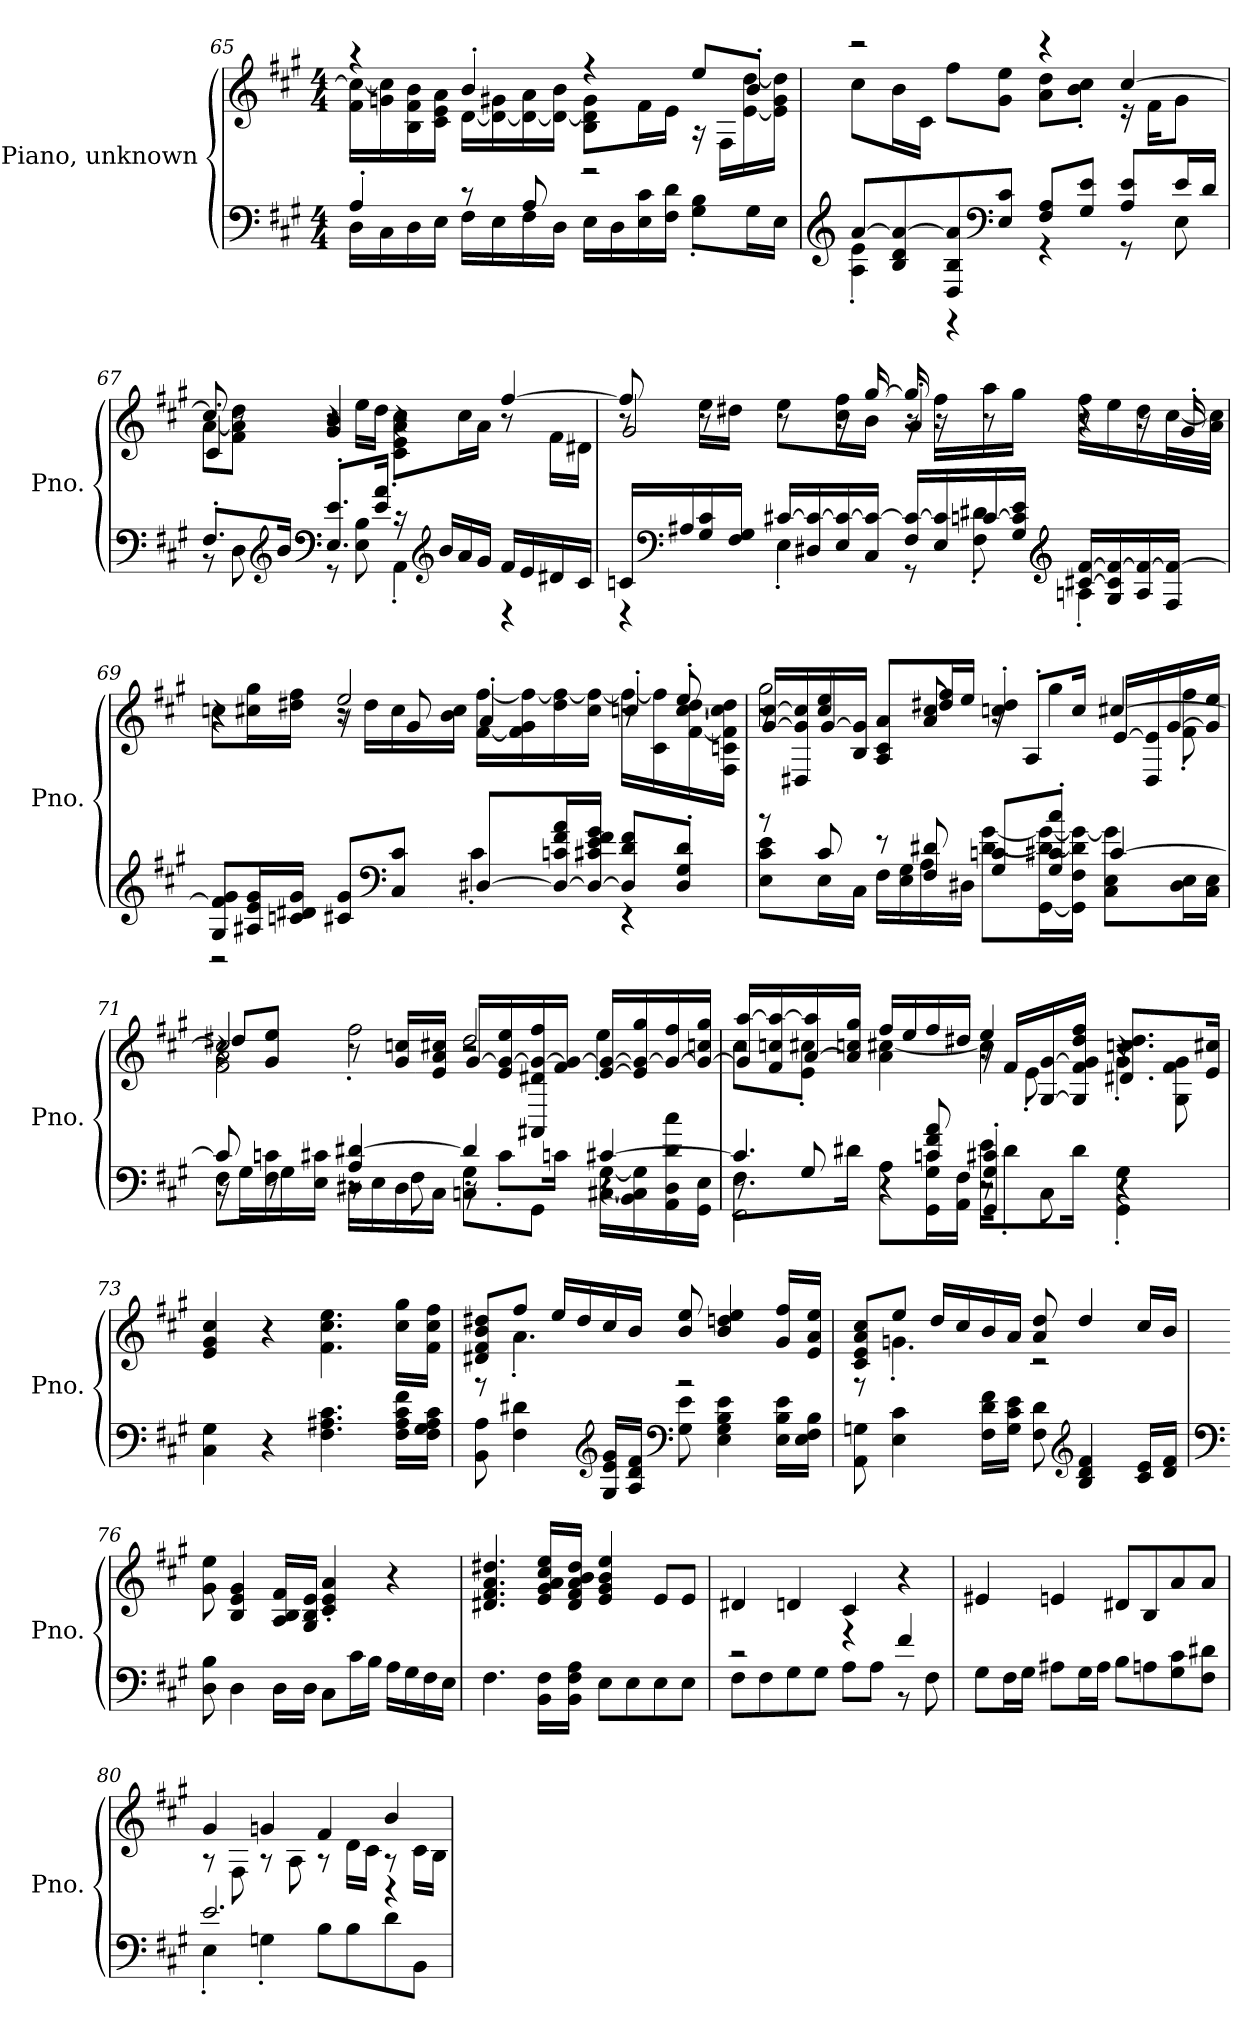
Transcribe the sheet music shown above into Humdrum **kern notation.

**kern	**kern
*part1	*part1
*staff2	*staff1
*I"Piano, unknown	*
*I'Pno.	*
!!LO:PB:g=z
*clefF4	*clefG2
*k[f#c#g#]	*k[f#c#g#]
*M4/4	*M4/4
=65	=65
*^	*^
4A'/	16D\LL	4r	16f#\ 16cc#\_LL
.	16C#\	.	16gn\ 16cc#\]
.	16D\	.	16B\ 16f#\ 16b\
.	16E\JJ	.	16c#\ 16e\ 16a\JJ
8r	16F#\LL	4b'/	[16d\LL
.	16E\	.	16d\_ 16g#X\
8A/	16F#\	.	16d\_ 16a\
.	16D\JJ	.	16d\_ 16b\JJ
2r	16E\LL	4r	8B\ 8d\] 8g#\L
.	16D\	.	.
.	16E\ 16c#\	.	16f#\L
.	16F#\ 16d\JJ	.	16e\JJ
.	8G#\' 8B\'L	8ee/L	16r
.	.	.	16F#\LL
.	16G#\L	8b'/J	[16e\ [16dd\
.	16E\JJ	.	16e\] 16g#\ 16dd\]JJ
=66	=66	=66	=66
*clefG2	*	*	*
[8a/L	4A\' 4e\'	2r	8cc#\L
8B/ 8d/ 8a/_	.	.	16b\L
.	.	.	16c#\JJ
8D/ 8B/ 8a/]	4r	.	8ff#\L
*clefF4	*	*	*
8E/ 8c#/J	.	.	8g#\ 8ee\J
8F#/ 8A/L	4r	4r	8a\ 8dd\L
8G#/ 8e/J	.	.	8b\' 8cc#\'J
8A/ 8e/L	8r	[4cc#/	16r
.	.	.	16f#\KL
16e/L	8E\	.	8g#\J
16d/JJ	.	.	.
!!LO:LB:g=z
=67	=67	=67	=67
*	*	*	*^
8.F#'/L	8r	8cc#/]	[8a\L	4c#'/
.	8D\	8r	8f#\ 8a\] 8dd\J	.
*clefG2	*	*	*	*
16b/Jk	.	.	.	.
*clefF4	*	*	*	*
8.E/' 8.e/'L	8r	4g#/ 4b/	8r	4r
.	8E\ 8B\	.	16ee\LL	.
16e/ 16a/Jk	.	.	16dd\JJ	.
16r	4AA'\	4r	8c#\' 8e\' 8a\' 8cc#\'L	2r
*clefG2	*	*	*	*
16b/LL	.	.	.	.
16a/	.	.	16cc#\L	.
16g#/JJ	.	.	16a\JJ	.
16f#/LL	4r	[4ff#/	8r	.
16e/	.	.	.	.
16d#X/	.	.	16f#\LL	.
16c#/JJ	.	.	16d#X\JJ	.
!!LO:LB:g=z	!!	!!
=68	=68	=68	=68	=68
16cn/LL	4r	8ff#/]	8r	2g#/
*clefF4	*	*	*	*
16A#X/	.	.	.	.
16G#/ 16c/	.	8r	16ee\LL	.
16F#/ 16G#/JJ	.	.	16dd#X\JJ	.
[16c#X/LL	4E'\	8r	8ee\L	.
16D#X/ 16c#/_	.	.	.	.
16E/ 16c#/_	.	16r	16cc#\ 16ff#\L	.
16C#/ 16c#/_JJ	.	[16gg#/	16b\JJ	.
16F#/ 16c#/_LL	8r	16gg#/]	16r	4a'/
16E/ 16c#/]	.	16r	16ff#\LL	.
[16cn/	8F#\' 8d#X\'	8r	16aa\	.
16G#/ 16c/] 16e/JJ	.	.	16gg#\JJ	.
*clefG2	*	*	*	*
[16c#X/ [16f#/LL	4An'\	4r	16ff#\LL	8r
16G#/ 16c#/] 16f#/_	.	.	16ee\	.
16A/ 16f#/_	.	.	16dd#\	16r
16F#/ 16f#/_JJ	.	.	[32cc#\L	16g#'/
.	.	.	32a\ 32cc#\]JJJ	.
!!LO:LB:g=z	!!	!!
=69	=69	=69	=69	=69
8G#/ 8f#/] 8g#/L	2r	4r	8ccn\L	4r
16A#X/ 16e/ 16g#/L	.	.	16cc#X\ 16gg#\L	.
16cn/ 16d#X/ 16g#/JJ	.	.	16dd#X\ 16ff#\JJ	.
8c#X/ 8g#/L	.	2ee/	16r	8r
.	.	.	16dd#\LL	.
*clefF4	*	*	*	*
8C#/ 8c#/J	.	.	16cc#\	8g#/
.	.	.	16b\ 16cc#\JJ	.
[8D#X/L	4c#'\	.	[16f#\ [16ff#\LL	4a'/
.	.	.	16f#\] 16g#\ 16ff#\_	.
16D#/_ 16cn/ 16f#/ 16a/L	.	.	16dd#\ 16ff#\_	.
16D#/_ 16c#X/ 16e/ 16f#/ 16g#/JJ	.	.	16cc#\ 16ff#\_JJ	.
8D#/] 8d#/ 8f#/L	4r	8r	16ff#\LL_	4ccn'/
.	.	.	16c#\ 16ff#\]	.
8D#/' 8G#/' 8d#/'J	.	8ee'/	[16f#\ [16cc\ [16dd#\	.
.	.	.	16F#\ 16cn\ 16f#\] 16cc\] 16dd#\]JJ	.
!!LO:LB:g=z	!!	!!
=70	=70	=70	=70	=70
8r	8E\ 8c#\ 8e\L	8r	2gg#\	[16g#/ [16cc#/LL
.	.	.	.	16D#X/ 16g#/] 16cc#/]
8c#/	16E\L	4cc#/ 4ee/	.	[16g#/
.	16C#\JJ	.	.	16B/ 16g#/]JJ
8r	16F#\LL	.	.	8A/ 8c#/ 8a/L
.	16E\ 16G#\	.	.	.
8F#/ 8d#X/	16A\	8a/ 8cc#/	.	16dd#X/ 16ff#/L
.	16D#X\JJ	.	.	16ee/JJ
8G#/ 8cn/L	[8d#\ [8g#\L	4ccn/' 4dd#/'	8r	16r
.	.	.	.	8A'/L
8G#/' 8c#X/' 8cc#/'J	[16GG#\ 16d#\_ 16g#\_L	.	4gg#\	.
.	16GG#\] 16F#\ 16d#\] 16g#\_JJ	.	.	16cc/Jk
[4c#/	8C#\ 8E\ 8g#\]L	[4cc#X/	.	[16e/LL
.	.	.	.	16D#/ 16e/]
.	16D#\ 16E\L	.	8f#\' 8ff#\'	[16g#/
.	16C#\ 16E\JJ	.	.	16g#/] 16ee/JJ
!!LO:LB:g=z
=71	=71	=71	=71	=71
*	*^	*	*	*^
8c#/]	16r	8F#\L	2cc#/]	2f#\ 2a\	8dd#X/L	4r
.	16G#\LL	.	.	.	.	.
8r	16F#\ 16cn\	8G#\J	.	.	8g#/ 8ee/J	.
.	16E\ 16c#X\JJ	.	.	.	.	.
4A/ [4d#X/	16D#X\LL	8r	.	.	8r	2ff#'\
.	16E\	.	.	.	.	.
.	16D#\	8F#\	.	.	16g#/ 16ccn/LL	.
.	16C#\JJ	.	.	.	16e/ 16a/ 16cc#X/JJ	.
4d#/]	16r	8Cn\ 8G#\L	2dd#/	2r	[16g#/LL	.
.	8c#'\L	.	.	.	16e/ 16g#/_ 16ee/	.
.	.	8GG#\J	.	.	16AA#X/ 16d#X/ 16g#/_ 16ff#/	.
.	16cn\Jk	.	.	.	16f#/ 16g#/_JJ	.
[4c#X/	[16C#X\ [16G#\LL	4r	.	.	[16e/ 16g#/_LL	4ee'\
.	16BB\ 16C#\] 16G#\]	.	.	.	16e/] 16g#/_ 16gg#/	.
.	16AA\ 16D#\ 16d#\ 16cc#\	.	.	.	16g#/_ 16ff#/	.
.	16GG#\ 16E\JJ	.	.	.	16g#/_ 16ccn/ 16gg#/JJ	.
!!LO:PB:g=z	!!	!!	!!
=72	=72	=72	=72	=72	=72	=72
*	*	*^	*	*	*	*
4.c#/]	8.F#'\L	8r	2FF#\	2r	8cc#\L	16g#/] [16aa/LL	2r
.	.	.	.	.	.	16f#/ 16ccn/ 16aa/_	.
.	.	8G#/	.	.	8e\' 8cc#X\'J	[16a/ 16aa/]	.
.	16d#X\Jk	.	.	.	.	16a/] 16ccn/ 16gg#/JJ	.
.	8A\L	4r	.	.	4a\ [4cc#X\	16ff#/LL	.
.	.	.	.	.	.	16ee/	.
8c#/ 8f#/ 8a/	16GG#\ 16G#\ 16cn\L	.	.	.	.	16ff#/	.
.	16AA\ 16F#\JJ	.	.	.	.	16dd#X/JJ	.
2r	16e\KL	4GG#/' 4G#/' 4c#X/'	8r	4ee/	4cc#\]	16r	8r
.	8d#'\	.	.	.	.	16f#/LL	.
.	.	.	8C#\	.	.	[16G#/ [16g#/	8e'\
.	16d#\Jk	.	.	.	.	16G#/] 16f#/ 16g#/] 16dd#/ 16ff#/JJ	.
.	4GG#\' 4G#\'	4r	4r	4r	4g#'\	8.d#X/ 8.ccn/ 8.dd#/L	8r
.	.	.	.	.	.	.	8G#\ 8f#\ 8g#\
.	.	.	.	.	.	16e/ 16cc#X/Jk	.
*v	*v	*v	*v	*	*	*	*
*	*v	*v	*v	*v
=73	=73
4C#\ 4G#\	4e/ 4g#/ 4cc#/
4r	4r
4.F#\ 4.A#X\ 4.c#\	4.f#\ 4.cc#\ 4.ee\
16F#\ 16A#\ 16c#\ 16f#\LL	16cc#\ 16gg#\LL
16F#\ 16G#\ 16A#\ 16c#\JJ	16f#\ 16cc#\ 16ff#\JJ
!!LO:LB:g=z
=74	=74
*	*^
8BB\ 8A\	8d#X/ 8f#/ 8b/ 8dd#X/L	8r
4F#\ 4d#X\	8ff#/J	4.a'\
.	16ee/LL	.
.	16dd#/	.
*clefG2	*	*
16G#/ 16e/ 16g#/LL	16cc#/	.
16A/ 16d#/ 16f#/JJ	16b/JJ	.
*clefF4	*	*
8G#\ 8e\	8b/ 8ee/	2r
4E\ 4G#\ 4B\ 4e\	4b/ 4ddn/ 4ee/	.
16E\ 16B\ 16e\LL	16g#/ 16ff#/LL	.
16E\ 16F#\ 16B\JJ	16e/ 16a/ 16ee/JJ	.
=75	=75	=75
8AA\ 8Gn\	8c#/ 8e/ 8a/ 8cc#/L	8r
4E\ 4c#\	8ee/J	4.gn'\
.	16dd/LL	.
.	16cc#/	.
16F#\ 16d\ 16f#\LL	16b/	.
16G\ 16c#\ 16e\JJ	16a/JJ	.
8F#\ 8d\	8a/ 8dd/	2r
*clefG2	*	*
4B/ 4d/ 4f#/	4dd/	.
16c#/ 16e/LL	16cc#/LL	.
16d/ 16f#/JJ	16b/JJ	.
*	*v	*v
!!LO:LB:g=z
=76	=76
*clefF4	*
8D\ 8B\	8g#\ 8ee\
4D\	4B/ 4e/ 4g#/
16D\LL	16A/ 16B/ 16f#/LL
16D\JJ	16G#/ 16B/ 16e/JJ
8C#\L	4c#/' 4e/' 4a/'
16c#\L	.
16B\JJ	.
16A\LL	4r
16G#\	.
16F#\	.
16E\JJ	.
=77	=77
4.F#\	4.d#X/ 4.f#/ 4.a/ 4.dd#X/
16BB\ 16F#\LL	16e/ 16g#/ 16a/ 16cc#/ 16ee/LL
16BB\ 16F#\ 16A\JJ	16d#/ 16f#/ 16a/ 16b/ 16dd#/JJ
8E\L	4e/ 4g#/ 4b/ 4ee/
8E\	.
8E\	8e/L
8E\J	8e/J
=78	=78
*^	*
2r	8F#\L	4d#X/
.	8F#\	.
.	8G#\	4dn/
.	8G#\J	.
4r	8A\L	4c#/
.	8A\J	.
4f#/	8r	4r
.	8F#\	.
*v	*v	*
=79	=79
8G#\L	4e#X/
16F#\L	.
16G#\JJ	.
8A#X\L	4en/
16G#\L	.
16A#\JJ	.
8B\L	8d#X/L
8An\	8B/
8G#\ 8c#\	8a/
8F#\ 8d#X\J	8a/J
!!LO:LB:g=z
=80	=80
*^	*^
2.e/	4E'\	4g#/	8r
.	.	.	8F#\
.	4Gn'\	4gn/	8r
.	.	.	8A\
.	8B\L	4f#/	8r
.	8B\	.	16d\LL
.	.	.	16c#\JJ
4r	8d\	4b/	8r
.	8BB\J	.	16c#\LL
.	.	.	16B\JJ
*v	*v	*	*
*	*v	*v
=	=
*-	*-
